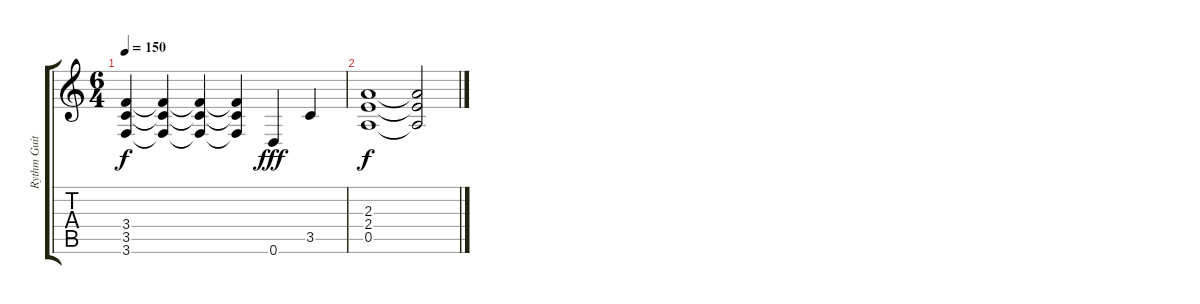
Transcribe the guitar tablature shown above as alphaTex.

\track ("Rythm Guitar Right" "Rythm Guit") {instrument distortionguitar}
\staff {score tabs}
\tuning (E4 B3 G3 D3 A2 D2) {hide}
\ts (6 4)
\tempo 150
\clef g2
\ks c
(3.4 3.5 3.6).4{dy f} (3.4{t} 3.5{t} 3.6{t}).4 (3.4{t} 3.5{t} 3.6{t}).4 (3.4{t} 3.5{t} 3.6{t}).4 0.6.4{dy fff} 3.5.4 |
(2.3 2.4 0.5).1{dy f} (2.3{t} 2.4{t} 0.5{t}).2
